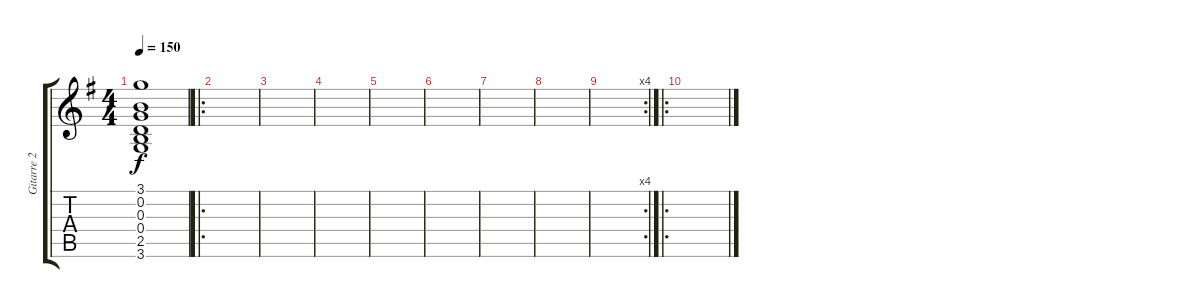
\track ("Gitarre 2" "Gitarre 2") {instrument distortionguitar}
\staff {score tabs}
\tuning (E4 B3 G3 D3 A2 E2) {hide}
\ts (4 4)
\tempo 150
\clef g2
\ks g
(3.1 0.2 0.3 0.4 2.5 3.6).1{dy f} |
\ro
|
|
|
|
|
|
|
\rc 4
|
\ro
